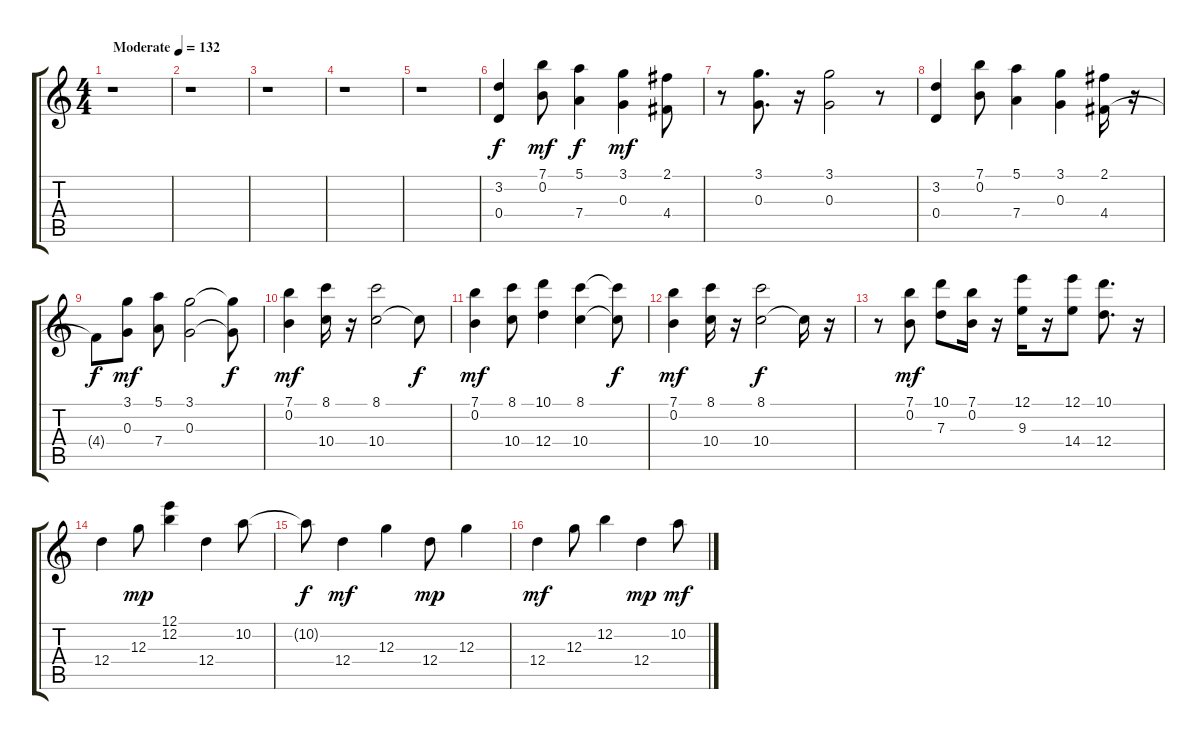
\track "" {instrument electricguitarclean}
\staff {score tabs}
\tuning (E4 B3 G3 D3 A2 E2) {hide}
\ts (4 4)
\tempo (132 "Moderate")
\clef g2
\ks c
r.1{dy f instrument electricguitarclean} |
r.1 |
r.1 |
r.1 |
r.1 |
(3.2 0.4).4 (7.1 0.2).8{dy mf} (5.1 7.4).4{dy f} (3.1 0.3).4{dy mf} (2.1 4.4).8 |
r.8 (3.1 0.3).8{d} r.16 (3.1 0.3).2 r.8 |
(3.2 0.4).4 (7.1 0.2).8 (5.1 7.4).4 (3.1 0.3).4 (2.1 4.4).16 r.16 |
4.4{t}.8{dy f} (3.1 0.3).8{dy mf} (5.1 7.4).8 (3.1 0.3).2 (3.1{t} 0.3{t}).8{dy f} |
(7.1 0.2).4{dy mf} (8.1 10.4).16 r.16 (8.1 10.4).2 10.4{t}.8{dy f} |
(7.1 0.2).4{dy mf} (8.1 10.4).8 (10.1 12.4).4 (8.1 10.4).4 (8.1{t} 10.4{t}).8{dy f} |
(7.1 0.2).4{dy mf} (8.1 10.4).16 r.16 (8.1 10.4).2{dy f} 10.4{t}.16 r.16 |
r.8 (7.1 0.2).8{dy mf} (10.1 7.3).8 (7.1 0.2).16 r.16 (12.1 9.3).16 r.16 (12.1 14.4).8 (10.1 12.4).8{d} r.16 |
12.4.4 12.3.8{dy mp} (12.1 12.2).4 12.4.4 10.2.8 |
10.2{t}.8{dy f} 12.4.4{dy mf} 12.3.4 12.4.8{dy mp} 12.3.4 |
12.4.4{dy mf} 12.3.8 12.2.4 12.4.4{dy mp} 10.2.8{dy mf}
